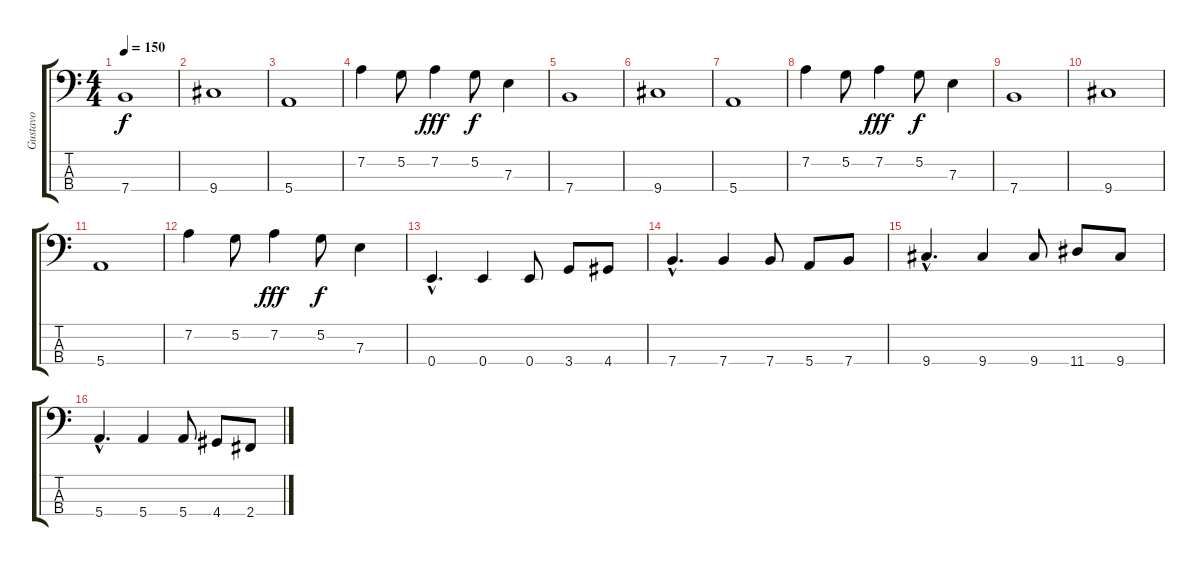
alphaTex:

\track ("Gustavo" "Gustavo") {instrument electricbassfinger}
\staff {score tabs}
\tuning (G2 D2 A1 E1) {hide}
\ts (4 4)
\tempo 150
\clef f4
\ks c
7.4.1{dy f} |
9.4.1 |
5.4.1 |
7.2.4 5.2.8 7.2.4{dy fff} 5.2.8{dy f} 7.3.4 |
7.4.1 |
9.4.1 |
5.4.1 |
7.2.4 5.2.8 7.2.4{dy fff} 5.2.8{dy f} 7.3.4 |
7.4.1 |
9.4.1 |
5.4.1 |
7.2.4 5.2.8 7.2.4{dy fff} 5.2.8{dy f} 7.3.4 |
0.4{hac}.4{d} 0.4.4 0.4.8 3.4.8 4.4.8 |
7.4{hac}.4{d} 7.4.4 7.4.8 5.4.8 7.4.8 |
9.4{hac}.4{d} 9.4.4 9.4.8 11.4.8 9.4.8 |
5.4{hac}.4{d} 5.4.4 5.4.8 4.4.8 2.4.8
